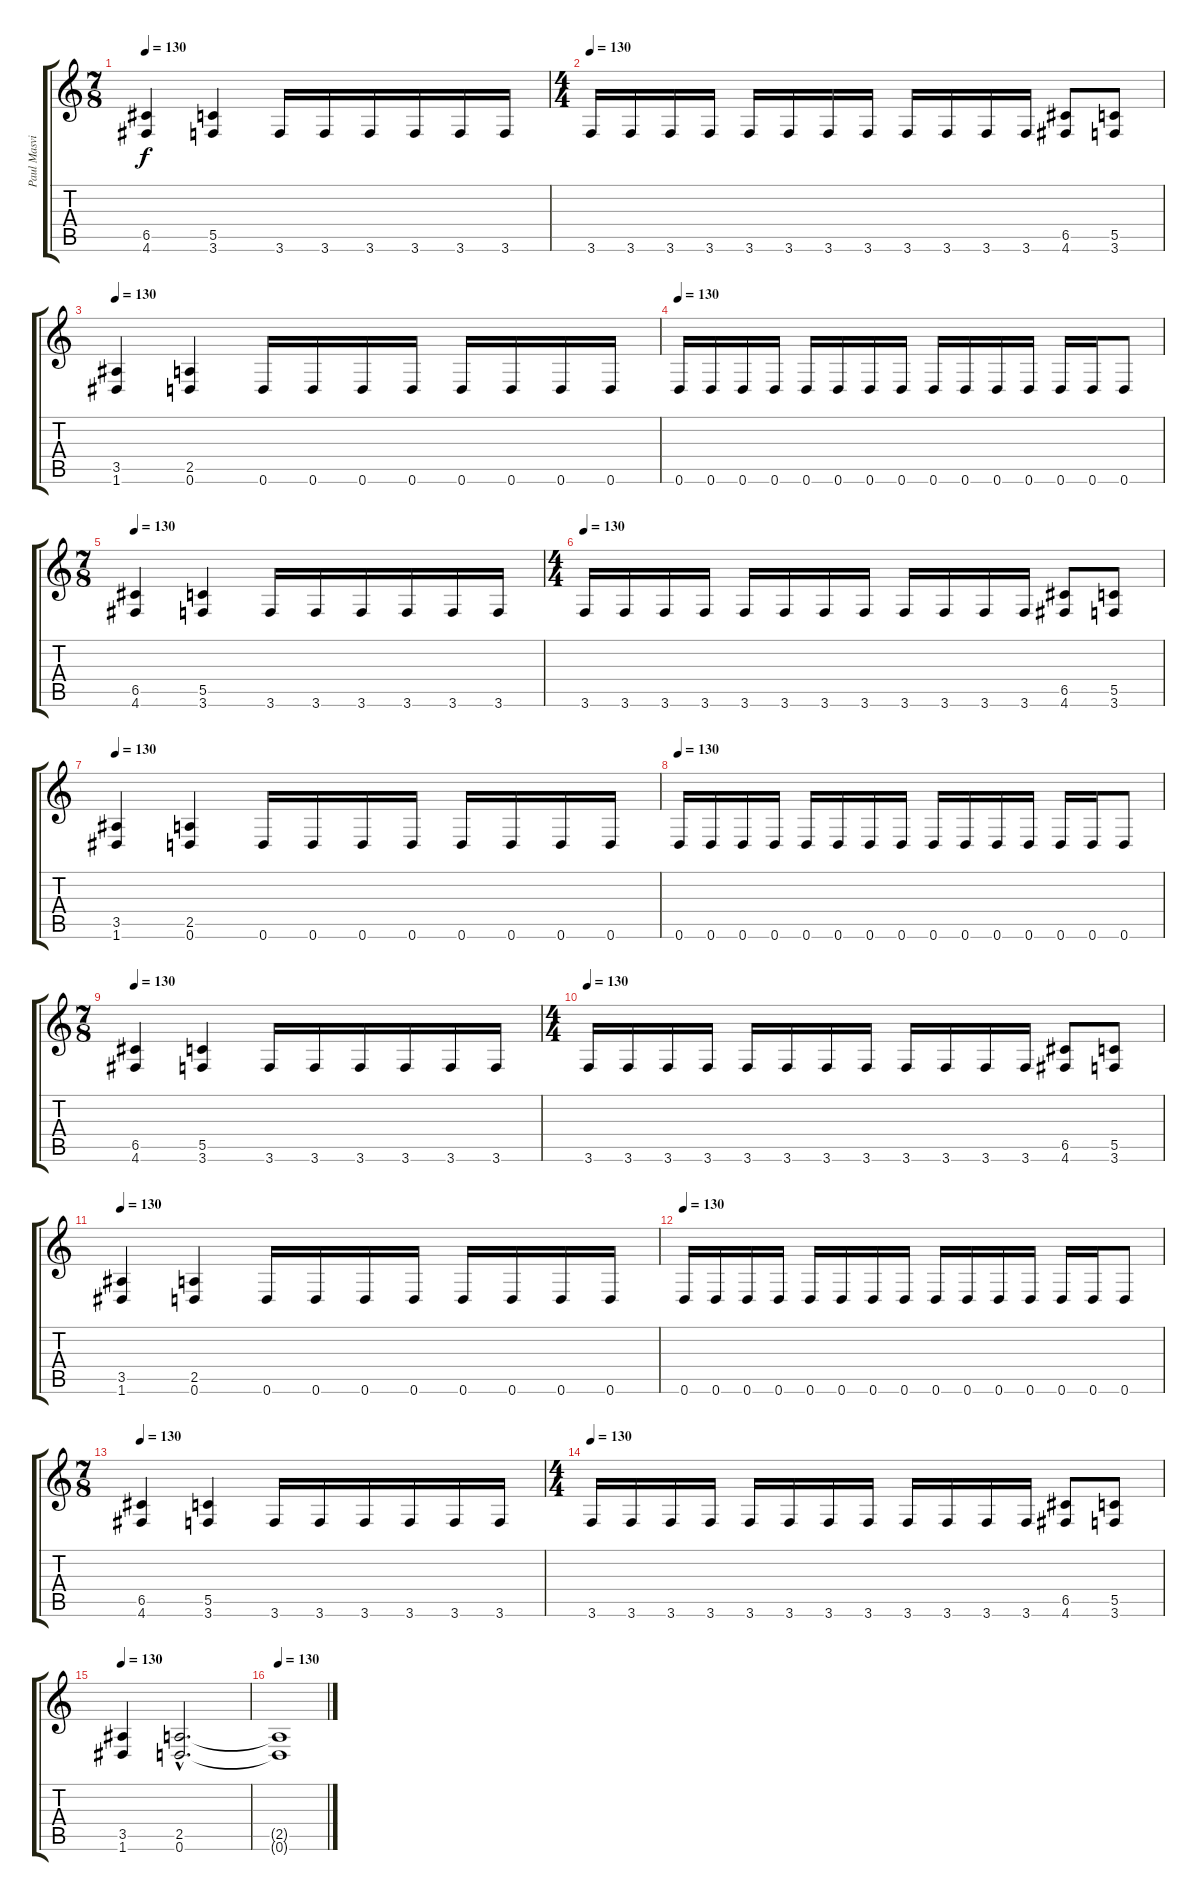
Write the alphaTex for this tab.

\track ("Paul Masvidal" "Paul Masvi") {instrument distortionguitar}
\staff {score tabs}
\tuning (D4 A3 F3 C3 G2 D2) {hide}
\ts (7 8)
\tempo 130
\clef g2
\ks c
(6.5 4.6).4{dy f} (5.5 3.6).4 3.6.16 3.6.16 3.6.16 3.6.16 3.6.16 3.6.16 |
\ts (4 4)
\tempo 130
3.6.16 3.6.16 3.6.16 3.6.16 3.6.16 3.6.16 3.6.16 3.6.16 3.6.16 3.6.16 3.6.16 3.6.16 (6.5 4.6).8 (5.5 3.6).8 |
\tempo 130
(3.5 1.6).4 (2.5 0.6).4 0.6.16 0.6.16 0.6.16 0.6.16 0.6.16 0.6.16 0.6.16 0.6.16 |
\tempo 130
0.6.16 0.6.16 0.6.16 0.6.16 0.6.16 0.6.16 0.6.16 0.6.16 0.6.16 0.6.16 0.6.16 0.6.16 0.6.16 0.6.16 0.6.8 |
\ts (7 8)
\tempo 130
(6.5 4.6).4 (5.5 3.6).4 3.6.16 3.6.16 3.6.16 3.6.16 3.6.16 3.6.16 |
\ts (4 4)
\tempo 130
3.6.16 3.6.16 3.6.16 3.6.16 3.6.16 3.6.16 3.6.16 3.6.16 3.6.16 3.6.16 3.6.16 3.6.16 (6.5 4.6).8 (5.5 3.6).8 |
\tempo 130
(3.5 1.6).4 (2.5 0.6).4 0.6.16 0.6.16 0.6.16 0.6.16 0.6.16 0.6.16 0.6.16 0.6.16 |
\tempo 130
0.6.16 0.6.16 0.6.16 0.6.16 0.6.16 0.6.16 0.6.16 0.6.16 0.6.16 0.6.16 0.6.16 0.6.16 0.6.16 0.6.16 0.6.8 |
\ts (7 8)
\tempo 130
(6.5 4.6).4 (5.5 3.6).4 3.6.16 3.6.16 3.6.16 3.6.16 3.6.16 3.6.16 |
\ts (4 4)
\tempo 130
3.6.16 3.6.16 3.6.16 3.6.16 3.6.16 3.6.16 3.6.16 3.6.16 3.6.16 3.6.16 3.6.16 3.6.16 (6.5 4.6).8 (5.5 3.6).8 |
\tempo 130
(3.5 1.6).4 (2.5 0.6).4 0.6.16 0.6.16 0.6.16 0.6.16 0.6.16 0.6.16 0.6.16 0.6.16 |
\tempo 130
0.6.16 0.6.16 0.6.16 0.6.16 0.6.16 0.6.16 0.6.16 0.6.16 0.6.16 0.6.16 0.6.16 0.6.16 0.6.16 0.6.16 0.6.8 |
\ts (7 8)
\tempo 130
(6.5 4.6).4 (5.5 3.6).4 3.6.16 3.6.16 3.6.16 3.6.16 3.6.16 3.6.16 |
\ts (4 4)
\tempo 130
3.6.16 3.6.16 3.6.16 3.6.16 3.6.16 3.6.16 3.6.16 3.6.16 3.6.16 3.6.16 3.6.16 3.6.16 (6.5 4.6).8 (5.5 3.6).8 |
\tempo 130
(3.5 1.6).4 (2.5{hac} 0.6{hac}).2{d} |
\tempo 130
(2.5{t} 0.6{t}).1
